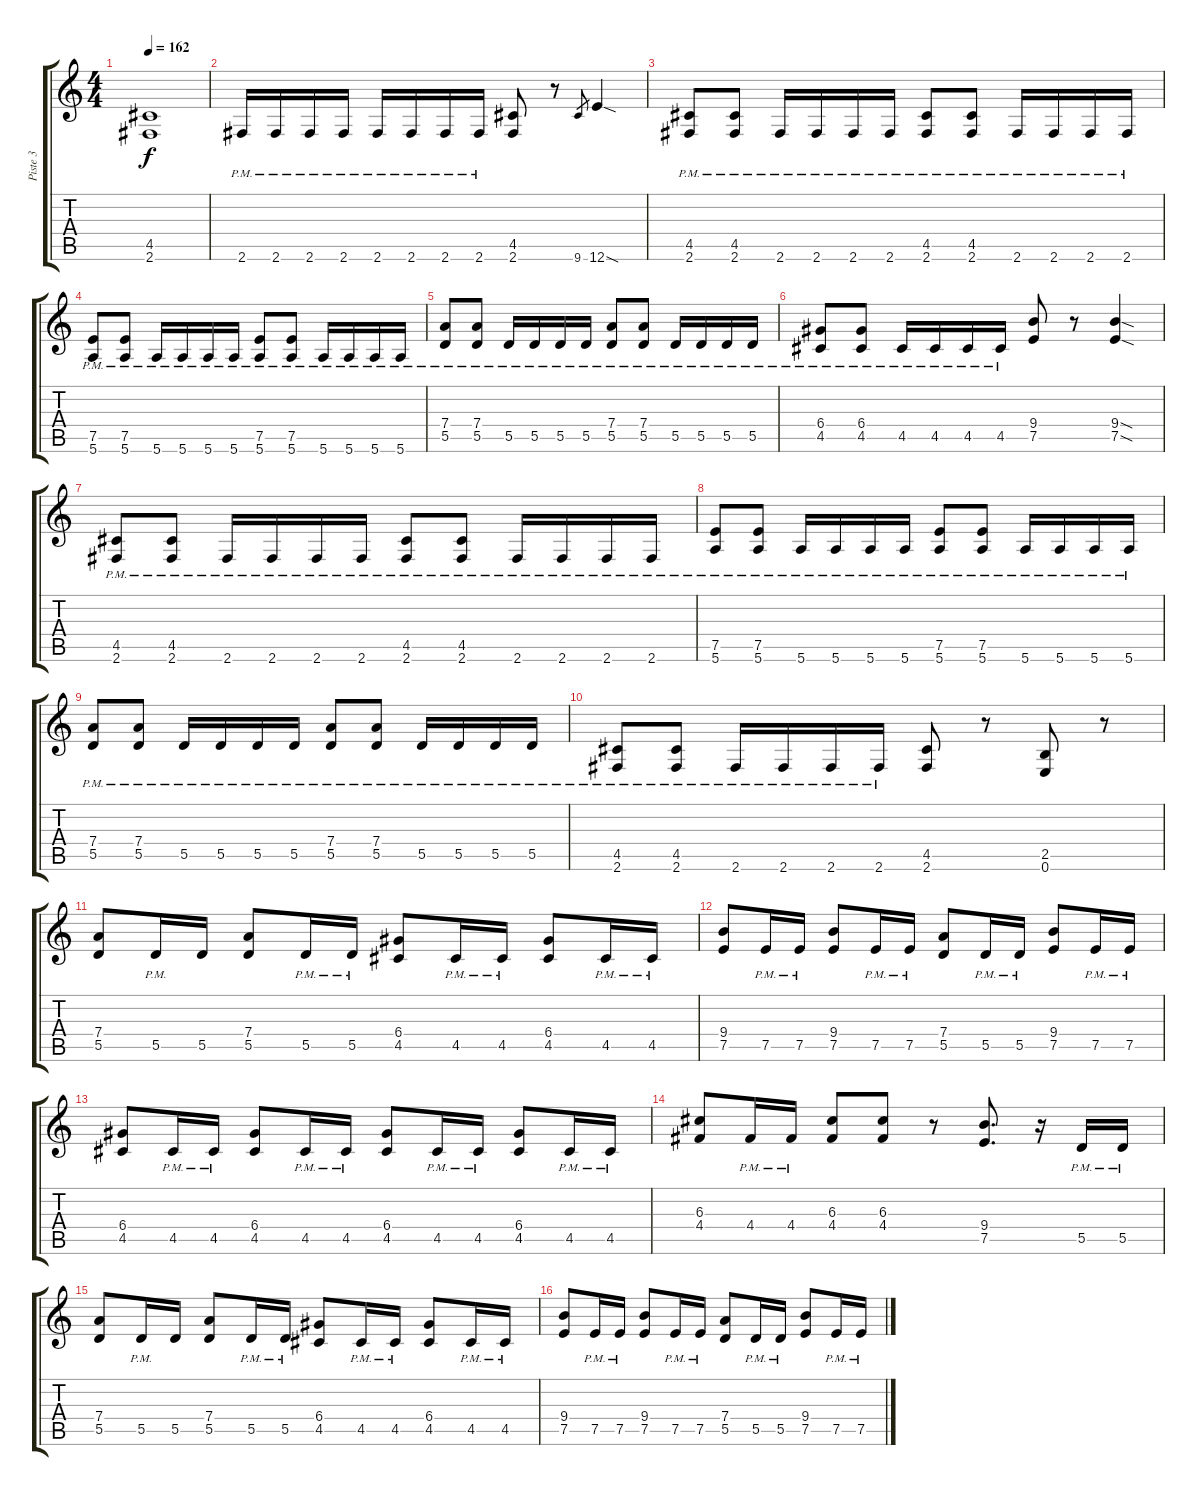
\track ("Piste 3" "Piste 3") {instrument overdrivenguitar}
\staff {score tabs}
\tuning (E4 B3 G3 D3 A2 E2) {hide}
\ts (4 4)
\tempo 162
\clef g2
\ks c
(4.5 2.6).1{dy f} |
2.6{pm}.16 2.6{pm}.16 2.6{pm}.16 2.6{pm}.16 2.6{pm}.16 2.6{pm}.16 2.6{pm}.16 2.6{pm}.16 (4.5 2.6).8 r.8 9.6.8{gr} 12.6{sod}.4 |
(4.5{pm} 2.6{pm}).8 (4.5{pm} 2.6{pm}).8 2.6{pm}.16 2.6{pm}.16 2.6{pm}.16 2.6{pm}.16 (4.5{pm} 2.6{pm}).8 (4.5{pm} 2.6{pm}).8 2.6{pm}.16 2.6{pm}.16 2.6{pm}.16 2.6{pm}.16 |
(7.5{pm} 5.6{pm}).8 (7.5{pm} 5.6{pm}).8 5.6{pm}.16 5.6{pm}.16 5.6{pm}.16 5.6{pm}.16 (7.5{pm} 5.6{pm}).8 (7.5{pm} 5.6{pm}).8 5.6{pm}.16 5.6{pm}.16 5.6{pm}.16 5.6{pm}.16 |
(7.4{pm} 5.5{pm}).8 (7.4{pm} 5.5{pm}).8 5.5{pm}.16 5.5{pm}.16 5.5{pm}.16 5.5{pm}.16 (7.4{pm} 5.5{pm}).8 (7.4{pm} 5.5{pm}).8 5.5{pm}.16 5.5{pm}.16 5.5{pm}.16 5.5{pm}.16 |
(6.4{pm} 4.5{pm}).8 (6.4{pm} 4.5{pm}).8 4.5{pm}.16 4.5{pm}.16 4.5{pm}.16 4.5{pm}.16 (9.4 7.5).8 r.8 (9.4{sod} 7.5{sod}).4 |
(4.5{pm} 2.6{pm}).8 (4.5{pm} 2.6{pm}).8 2.6{pm}.16 2.6{pm}.16 2.6{pm}.16 2.6{pm}.16 (4.5{pm} 2.6{pm}).8 (4.5{pm} 2.6{pm}).8 2.6{pm}.16 2.6{pm}.16 2.6{pm}.16 2.6{pm}.16 |
(7.5{pm} 5.6{pm}).8 (7.5{pm} 5.6{pm}).8 5.6{pm}.16 5.6{pm}.16 5.6{pm}.16 5.6{pm}.16 (7.5{pm} 5.6{pm}).8 (7.5{pm} 5.6{pm}).8 5.6{pm}.16 5.6{pm}.16 5.6{pm}.16 5.6{pm}.16 |
(7.4{pm} 5.5{pm}).8 (7.4{pm} 5.5{pm}).8 5.5{pm}.16 5.5{pm}.16 5.5{pm}.16 5.5{pm}.16 (7.4{pm} 5.5{pm}).8 (7.4{pm} 5.5{pm}).8 5.5{pm}.16 5.5{pm}.16 5.5{pm}.16 5.5{pm}.16 |
(4.5{pm} 2.6{pm}).8 (4.5{pm} 2.6{pm}).8 2.6{pm}.16 2.6{pm}.16 2.6{pm}.16 2.6{pm}.16 (4.5 2.6).8 r.8 (2.5 0.6).8 r.8 |
(7.4 5.5).8 5.5{pm}.16 5.5.16 (7.4 5.5).8 5.5{pm}.16 5.5{pm}.16 (6.4 4.5).8 4.5{pm}.16 4.5{pm}.16 (6.4 4.5).8 4.5{pm}.16 4.5{pm}.16 |
(9.4 7.5).8 7.5{pm}.16 7.5{pm}.16 (9.4 7.5).8 7.5{pm}.16 7.5{pm}.16 (7.4 5.5).8 5.5{pm}.16 5.5{pm}.16 (9.4 7.5).8 7.5{pm}.16 7.5{pm}.16 |
(6.4 4.5).8 4.5{pm}.16 4.5{pm}.16 (6.4 4.5).8 4.5{pm}.16 4.5{pm}.16 (6.4 4.5).8 4.5{pm}.16 4.5{pm}.16 (6.4 4.5).8 4.5{pm}.16 4.5{pm}.16 |
(6.3 4.4).8 4.4{pm}.16 4.4{pm}.16 (6.3 4.4).8 (6.3 4.4).8 r.8 (9.4 7.5).8{d} r.16 5.5{pm}.16 5.5{pm}.16 |
(7.4 5.5).8 5.5{pm}.16 5.5.16 (7.4 5.5).8 5.5{pm}.16 5.5{pm}.16 (6.4 4.5).8 4.5{pm}.16 4.5{pm}.16 (6.4 4.5).8 4.5{pm}.16 4.5{pm}.16 |
(9.4 7.5).8 7.5{pm}.16 7.5{pm}.16 (9.4 7.5).8 7.5{pm}.16 7.5{pm}.16 (7.4 5.5).8 5.5{pm}.16 5.5{pm}.16 (9.4 7.5).8 7.5{pm}.16 7.5{pm}.16
